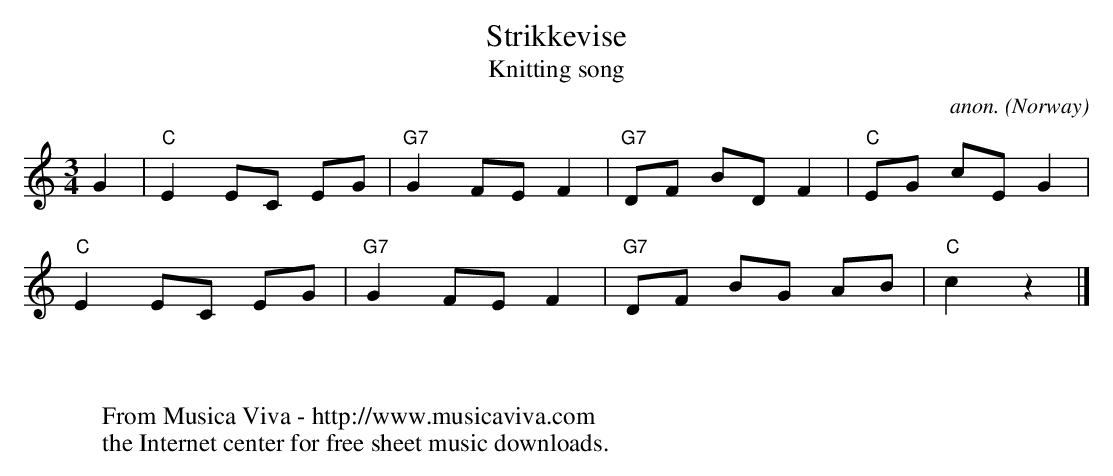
X:1
T:Strikkevise
T:Knitting song
C:anon.
O:Norway
M:3/4
L:1/8
K:C
G2|"C"E2EC EG|"G7"G2 FE F2|"G7"DF BD F2|"C"EG cE G2|
"C"E2EC EG|"G7"G2 FE F2|"G7"DF BG AB|"C"c2 z2|]
W:
W:
W:  From Musica Viva - http://www.musicaviva.com
W:  the Internet center for free sheet music downloads.
